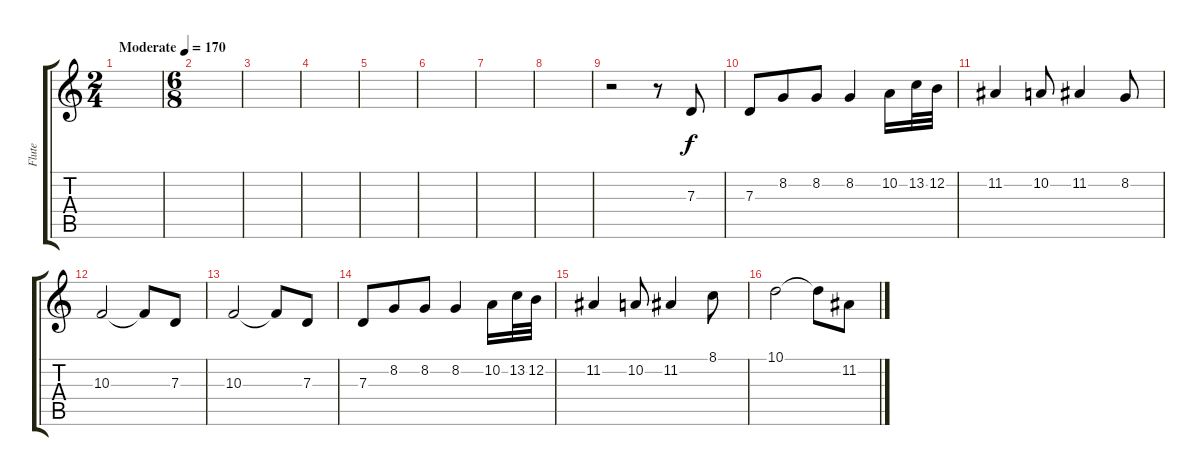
\track ("Flute" "Flute") {instrument flute}
\staff {score tabs}
\tuning (E4 B3 G3 D3 A2 E2) {hide}
\ts (2 4)
\tempo (170 "Moderate")
\clef g2
\ks c
|
\ts (6 8)
|
|
|
|
|
|
|
r.2 r.8 7.3.8 |
7.3.8 8.2.8 8.2.8 8.2.4 10.2.16 13.2.32 12.2.32 |
11.2.4 10.2.8 11.2.4 8.2.8 |
10.3.2 10.3{t}.8 7.3.8 |
10.3.2 10.3{t}.8 7.3.8 |
7.3.8 8.2.8 8.2.8 8.2.4 10.2.16 13.2.32 12.2.32 |
11.2.4 10.2.8 11.2.4 8.1.8 |
10.1.2 10.1{t}.8 11.2.8
